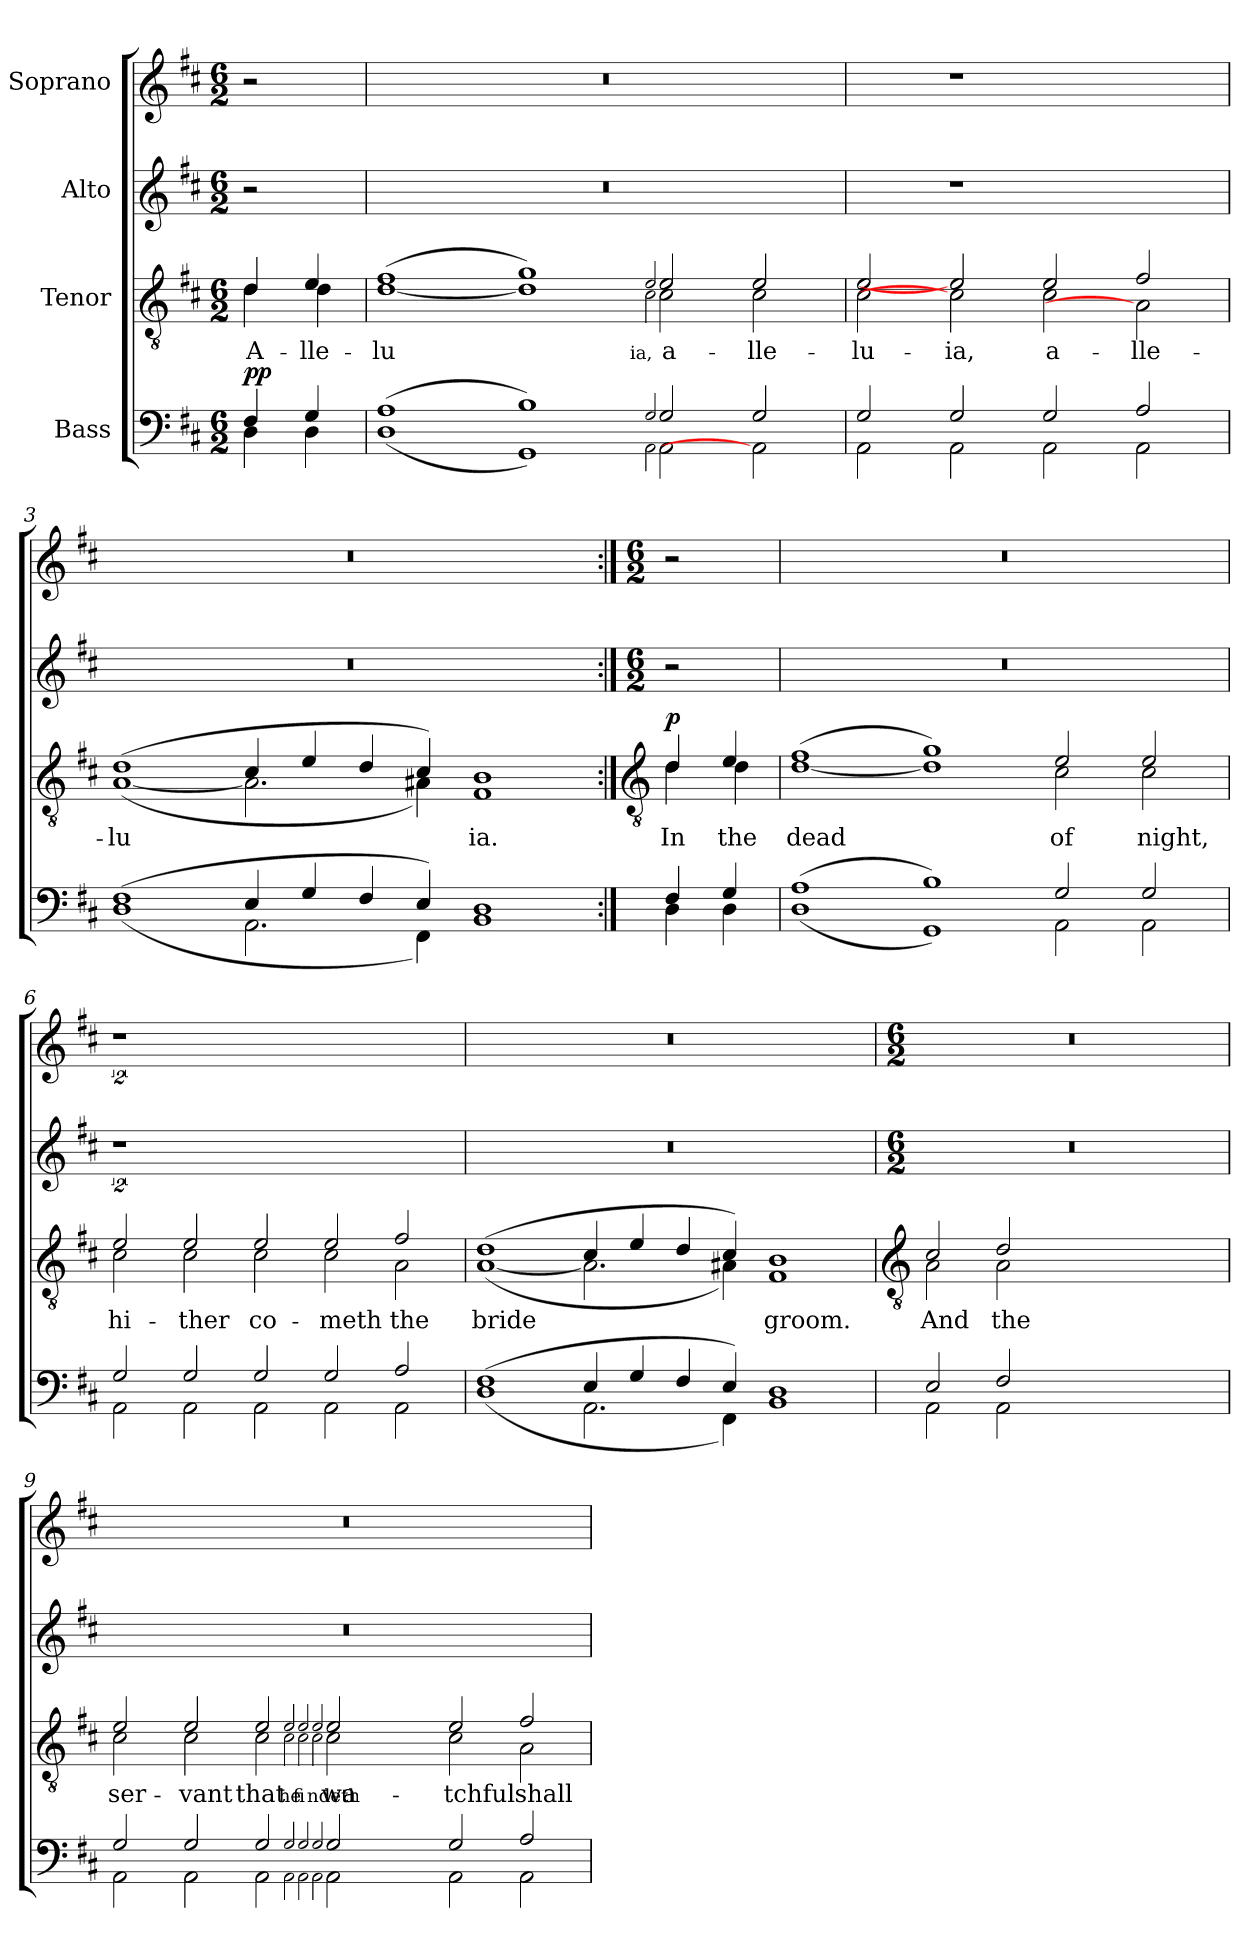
**kern	**dynam	**kern	**text	**dynam	**kern	**kern
*part4	*part4	*part3	*part3	*part3	*part2	*part1
*staff4	*staff4	*staff3	*staff3	*staff3	*staff2	*staff1
*I"Bass	*	*I"Tenor	*	*	*I"Alto	*I"Soprano
*clefF4	*	*clefGv2	*	*	*clefG2	*clefG2
*k[f#c#]	*	*k[f#c#]	*	*	*k[f#c#]	*k[f#c#]
*D:	*	*D:	*	*	*D:	*D:
*M6/2	*	*M6/2	*	*	*M6/2	*M6/2
=	=	=	=	=	=	=
*^	*	*^	*	*	*	*
!	!	!LO:DY:a	!	!	!LO:LY:b	!	!	!
4F#/	4D\	pp	4d/	4d\	A-	.	2r	2r
!	!	!	!	!	!LO:LY:b	!	!	!
4G/	4D\	.	4e/	4d\	-lle-	.	.	.
=1	=1	=1	=1	=1	=1	=1	=1	=1
!	!	!	!	!	!LO:LY:b	!	!LO:N:vis=0	!LO:N:vis=0
(>1A/	(<1D\	.	(>1f#/	[1d\	-lu	.	0.r	0.r
1B/)	1GG\)	.	1g/)	1d\]	.	.	.	.
!	!	!	!	!	!LO:LY:b	!	!	!
2qqG/	2qqAA\	.	2qqe/	2qqc#\	ia,	.	.	.
!	!	!	!	!	!LO:LY:b	!	!	!
2G/	2AA\	.	2e/	2c#\	a-	.	.	.
!	!	!	!	!	!LO:LY:b	!	!	!
2G/	2AA\]	.	2e/	2c#\	-lle-	.	.	.
=2	=2	=2	=2	=2	=2	=2	=2	=2
!	!	!	!	!	!LO:LY:b	!	!	!
2G/	2AA\	.	2e/	2c#\	-lu-	.	2ryy	2ryy
!	!	!	!	!	!LO:LY:b	!	!	!
2G/	2AA\	.	2e/]	2c#\]	-ia,	.	1r	1r
!	!	!	!	!	!LO:LY:b	!	!	!
2G/	2AA\	.	2e/	2c#\	a-	.	.	.
!	!	!	!	!	!LO:LY:b	!	!	!
2A/	2AA\	.	2f#/	2A\]	-lle-	.	2ryy	2ryy
=3	=3	=3	=3	=3	=3	=3	=3	=3
!	!	!	!	!	!LO:LY:b	!	!LO:N:vis=0	!LO:N:vis=0
(>1F#/	(<1D\	.	(>1d/	(<[1A\	-lu	.	0.r	0.r
4E/	2.AA\	.	4c#/	2.A\]	.	.	.	.
4G/	.	.	4e/	.	.	.	.	.
4F#/	.	.	4d/	.	.	.	.	.
4E/)	4FF#\)	.	4c#/)	4A#X\)	.	.	.	.
!	!	!	!	!	!LO:LY:b	!	!	!
1D/	1BB\	.	1B/	1F#\	ia.	.	.	.
!!LO:LB:g=z
=4:|!	=4:|!	=4:|!	=4:|!	=4:|!	=4:|!	=4:|!	=4:|!	=4:|!
*	*	*	*clefGv2	*	*	*	*	*
*	*	*	*	*	*	*	*M6/2	*M6/2
!	!	!	!	!	!LO:LY:b	!LO:DY:b	!	!
4F#/	4D\	.	4d/	4d\	In	p	2r	2r
!	!	!	!	!	!LO:LY:b	!	!	!
4G/	4D\	.	4e/	4d\	the	.	.	.
=5	=5	=5	=5	=5	=5	=5	=5	=5
!	!	!	!	!	!LO:LY:b	!	!	!
(>1A/	(<1D\	.	(>1f#/	[1d\	dead	.	0.r	0.r
1B/)	1GG\)	.	1g/)	1d\]	.	.	.	.
!	!	!	!	!	!LO:LY:b	!	!	!
2G/	2AA\	.	2e/	2c#\	of	.	.	.
!	!	!	!	!	!LO:LY:b	!	!	!
2G/	2AA\	.	2e/	2c#\	night,	.	.	.
=6	=6	=6	=6	=6	=6	=6	=6	=6
!	!	!	!	!	!LO:LY:b	!	!	!
2G/	2AA\	.	2e/	2c#\	hi-	.	2%5r	2%5r
!	!	!	!	!	!LO:LY:b	!	!	!
2G/	2AA\	.	2e/	2c#\	-ther	.	.	.
!	!	!	!	!	!LO:LY:b	!	!	!
2G/	2AA\	.	2e/	2c#\	co-	.	.	.
!	!	!	!	!	!LO:LY:b	!	!	!
2G/	2AA\	.	2e/	2c#\	-meth	.	.	.
!	!	!	!	!	!LO:LY:b	!	!	!
2A/	2AA\	.	2f#/	2A\	the	.	.	.
=7	=7	=7	=7	=7	=7	=7	=7	=7
!	!	!	!	!	!LO:LY:b	!	!	!
(>1F#/	(<1D\	.	(>1d/	(<[1A\	bride	.	0.r	0.r
4E/	2.AA\	.	4c#/	2.A\]	.	.	.	.
4G/	.	.	4e/	.	.	.	.	.
4F#/	.	.	4d/	.	.	.	.	.
4E/)	4FF#\)	.	4c#/)	4A#X\)	.	.	.	.
!	!	!	!	!	!LO:LY:b	!	!	!
1D/	1BB\	.	1B/	1F#\	groom.	.	.	.
!!LO:LB:g=z
=8	=8	=8	=8	=8	=8	=8	=8	=8
*	*	*	*clefGv2	*	*	*	*	*
*	*	*	*	*	*	*	*M6/2	*M6/2
!	!	!	!	!	!LO:LY:b	!	!	!
2E/	2AA\	.	2c#/	2A\	And	.	0.r	0.r
!	!	!	!	!	!LO:LY:b	!	!	!
2F#/	2AA\	.	2d/	2A\	the	.	.	.
0ryy	0ryy	.	0ryy	0ryy	.	.	.	.
=9	=9	=9	=9	=9	=9	=9	=9	=9
!	!	!	!	!	!LO:LY:b	!	!	!
2G/	2AA\	.	2e/	2c#\	ser-	.	0.r	0.r
!	!	!	!	!	!LO:LY:b	!	!	!
2G/	2AA\	.	2e/	2c#\	vant	.	.	.
!	!	!	!	!	!LO:LY:b	!	!	!
2G/	2AA\	.	2e/	2c#\	that	.	.	.
!	!	!	!	!	!LO:LY:b	!	!	!
2qqG/	2qqAA\	.	2qqe/	2qqc#\	he	.	.	.
!	!	!	!	!	!LO:LY:b	!	!	!
2qqG/	2qqAA\	.	2qqe/	2qqc#\	fi-	.	.	.
!	!	!	!	!	!LO:LY:b	!	!	!
2qqG/	2qqAA\	.	2qqe/	2qqc#\	-ndeth	.	.	.
!	!	!	!	!	!LO:LY:b	!	!	!
2G/	2AA\	.	2e/	2c#\	wa-	.	.	.
!	!	!	!	!	!LO:LY:b	!	!	!
2G/	2AA\	.	2e/	2c#\	-tchful	.	.	.
!	!	!	!	!	!LO:LY:b	!	!	!
2A/	2AA\	.	2f#/	2A\	shall	.	.	.
*v	*v	*	*	*	*	*	*	*
*	*	*v	*v	*	*	*	*
=	=	=	=	=	=	=
*-	*-	*-	*-	*-	*-	*-
